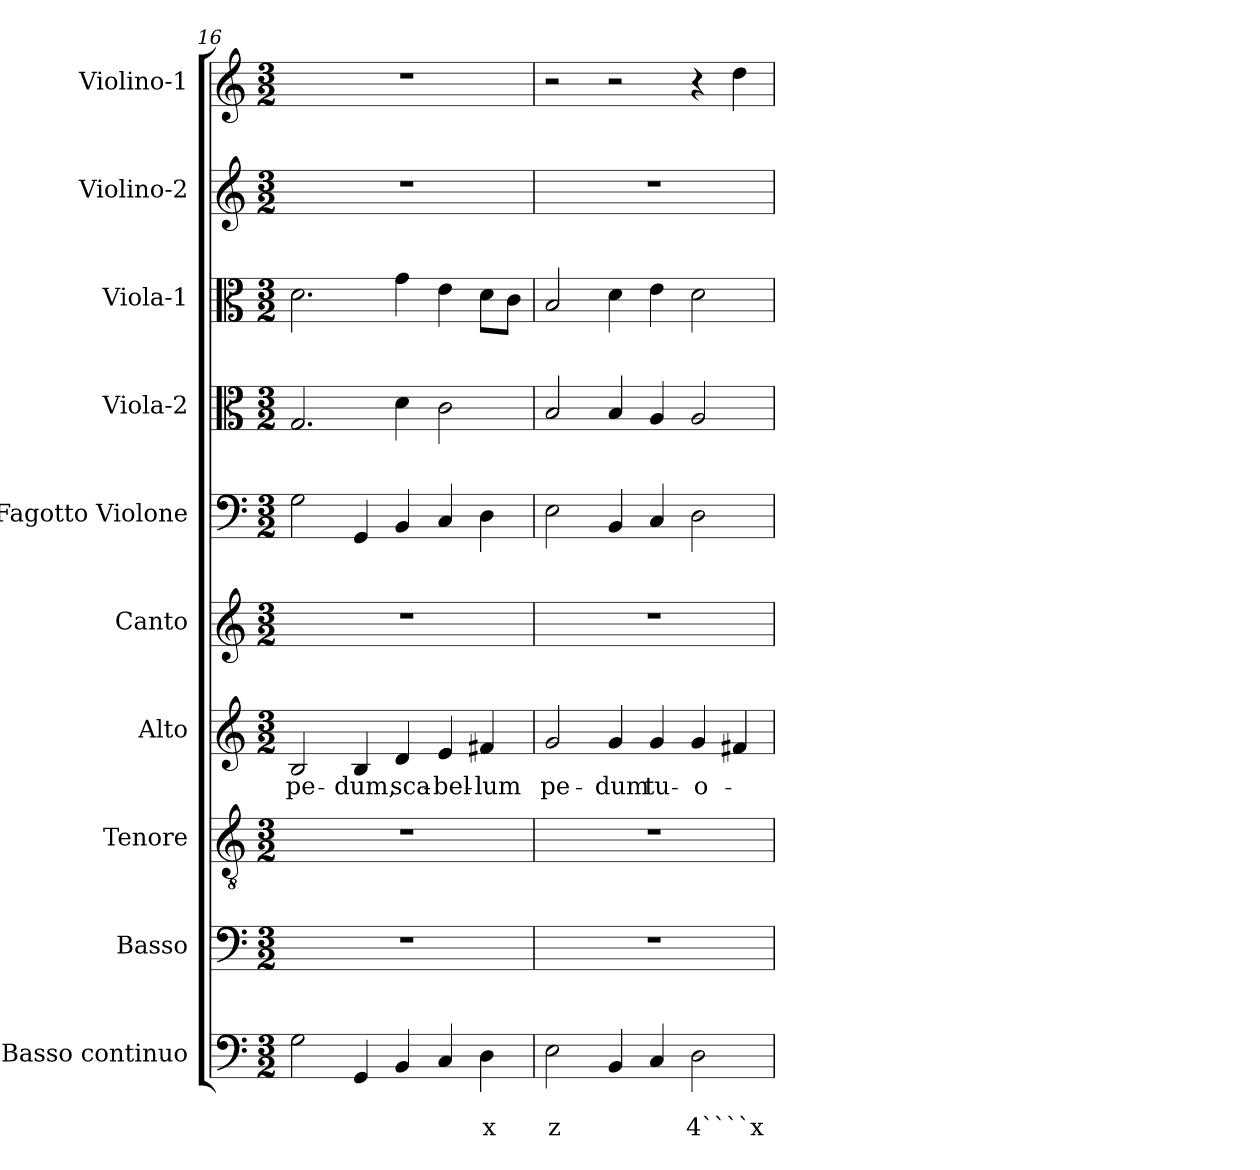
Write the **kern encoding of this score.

**kern	**text	**text	**kern	**kern	**kern	**text	**kern	**kern	**kern	**kern	**kern	**kern
*part10	*part10	*part10	*part9	*part8	*part7	*part7	*part6	*part5	*part4	*part3	*part2	*part1
*staff10	*staff10	*staff10	*staff9	*staff8	*staff7	*staff7	*staff6	*staff5	*staff4	*staff3	*staff2	*staff1
*I"Basso continuo	*	*	*I"Basso	*I"Tenore	*I"Alto	*	*I"Canto	*I"Fagotto Violone	*I"Viola-2	*I"Viola-1	*I"Violino-2	*I"Violino-1
*I'BC	*	*	*I'B	*I'T	*I'A	*	*I'C	*I'Fg	*I'Va2	*I'Va1	*I'Vi2	*I'Vi1
*clefF4	*	*	*clefF4	*clefGv2	*clefG2	*	*clefG2	*clefF4	*clefC3	*clefC3	*clefG2	*clefG2
*k[]	*	*	*k[]	*k[]	*k[]	*	*k[]	*k[]	*k[]	*k[]	*k[]	*k[]
*C:	*	*	*C:	*C:	*C:	*	*C:	*C:	*C:	*C:	*C:	*C:
*M3/2	*	*	*M3/2	*M3/2	*M3/2	*	*M3/2	*M3/2	*M3/2	*M3/2	*M3/2	*M3/2
=16	=16	=16	=16	=16	=16	=16	=16	=16	=16	=16	=16	=16
!	!	!	!	!	!	!LO:LY:b	!	!	!	!	!	!
2G\	.	.	1.r	1.r	2B/	pe-	1.r	2G\	2.G/	2.d\	1.r	1.r
!	!	!	!	!	!	!LO:LY:b	!	!	!	!	!	!
4GG/	.	.	.	.	4B/	-dum,	.	4GG/	.	.	.	.
!	!	!	!	!	!	!LO:LY:b	!	!	!	!	!	!
4BB/	.	.	.	.	4d/	sca-	.	4BB/	4d\	4g\	.	.
!	!	!	!	!	!	!LO:LY:b	!	!	!	!	!	!
4C/	.	.	.	.	4e/	-bel-	.	4C/	2c\	4e\	.	.
!	!	!LO:LY:b	!	!	!	!	!	!	!	!	!	!
!	!	!	!	!	!	!LO:LY:b	!	!	!	!	!	!
4D\	.	x	.	.	4f#X/	-lum	.	4D\	.	8d\L	.	.
.	.	.	.	.	.	.	.	.	.	8c\J	.	.
!!LO:LB:g=z
=17	=17	=17	=17	=17	=17	=17	=17	=17	=17	=17	=17	=17
!	!	!LO:LY:b	!	!	!	!	!	!	!	!	!	!
!	!	!	!	!	!	!LO:LY:b	!	!	!	!	!	!
2E\	.	z	1.r	1.r	2g/	pe-	1.r	2E\	2B/	2B/	1.r	2r
!	!	!	!	!	!	!LO:LY:b	!	!	!	!	!	!
4BB/	.	.	.	.	4g/	-dum	.	4BB/	4B/	4d\	.	2r
!	!	!	!	!	!	!LO:LY:b	!	!	!	!	!	!
4C/	.	.	.	.	4g/	tu-	.	4C/	4A/	4e\	.	.
!	!	!LO:LY:b	!	!	!	!	!	!	!	!	!	!
!	!	!	!	!	!	!LO:LY:b	!	!	!	!	!	!
2D\	.	4````x	.	.	4g/	-o-	.	2D\	2A/	2d\	.	4r
.	.	.	.	.	4f#X/	.	.	.	.	.	.	4dd\
=	=	=	=	=	=	=	=	=	=	=	=	=
*-	*-	*-	*-	*-	*-	*-	*-	*-	*-	*-	*-	*-
